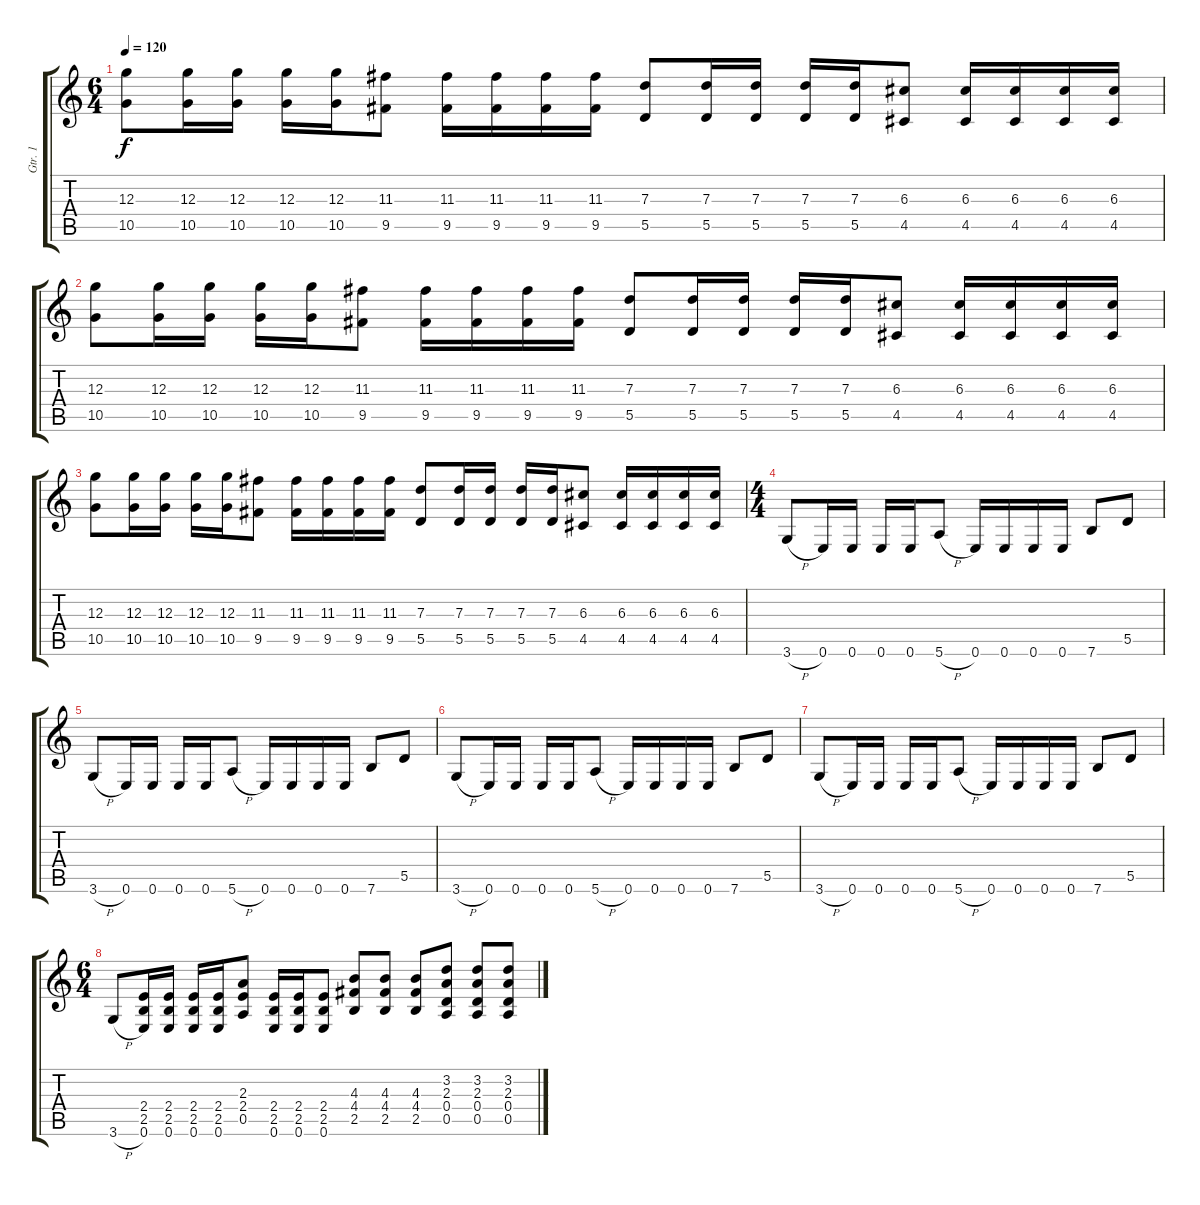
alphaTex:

\track ("Gtr. 1" "Gtr. 1") {instrument distortionguitar}
\staff {score tabs}
\tuning (E4 B3 G3 D3 A2 E2) {hide}
\ts (6 4)
\tempo 120
\clef g2
\ks c
(12.3 10.5).8{dy f} (12.3 10.5).16 (12.3 10.5).16 (12.3 10.5).16 (12.3 10.5).16 (11.3 9.5).8 (11.3 9.5).16 (11.3 9.5).16 (11.3 9.5).16 (11.3 9.5).16 (7.3 5.5).8 (7.3 5.5).16 (7.3 5.5).16 (7.3 5.5).16 (7.3 5.5).16 (6.3 4.5).8 (6.3 4.5).16 (6.3 4.5).16 (6.3 4.5).16 (6.3 4.5).16 |
(12.3 10.5).8 (12.3 10.5).16 (12.3 10.5).16 (12.3 10.5).16 (12.3 10.5).16 (11.3 9.5).8 (11.3 9.5).16 (11.3 9.5).16 (11.3 9.5).16 (11.3 9.5).16 (7.3 5.5).8 (7.3 5.5).16 (7.3 5.5).16 (7.3 5.5).16 (7.3 5.5).16 (6.3 4.5).8 (6.3 4.5).16 (6.3 4.5).16 (6.3 4.5).16 (6.3 4.5).16 |
(12.3 10.5).8 (12.3 10.5).16 (12.3 10.5).16 (12.3 10.5).16 (12.3 10.5).16 (11.3 9.5).8 (11.3 9.5).16 (11.3 9.5).16 (11.3 9.5).16 (11.3 9.5).16 (7.3 5.5).8 (7.3 5.5).16 (7.3 5.5).16 (7.3 5.5).16 (7.3 5.5).16 (6.3 4.5).8 (6.3 4.5).16 (6.3 4.5).16 (6.3 4.5).16 (6.3 4.5).16 |
\ts (4 4)
3.6{h}.8 0.6.16 0.6.16 0.6.16 0.6.16 5.6{h}.8 0.6.16 0.6.16 0.6.16 0.6.16 7.6.8 5.5.8 |
3.6{h}.8 0.6.16 0.6.16 0.6.16 0.6.16 5.6{h}.8 0.6.16 0.6.16 0.6.16 0.6.16 7.6.8 5.5.8 |
3.6{h}.8 0.6.16 0.6.16 0.6.16 0.6.16 5.6{h}.8 0.6.16 0.6.16 0.6.16 0.6.16 7.6.8 5.5.8 |
3.6{h}.8 0.6.16 0.6.16 0.6.16 0.6.16 5.6{h}.8 0.6.16 0.6.16 0.6.16 0.6.16 7.6.8 5.5.8 |
\ts (6 4)
3.6{h}.8 (2.4 2.5 0.6).16 (2.4 2.5 0.6).16 (2.4 2.5 0.6).16 (2.4 2.5 0.6).16 (2.3 2.4 0.5).8 (2.4 2.5 0.6).16 (2.4 2.5 0.6).16 (2.4 2.5 0.6).8 (4.3 4.4 2.5).8 (4.3 4.4 2.5).8 (4.3 4.4 2.5).8 (3.2 2.3 0.4 0.5).8 (3.2 2.3 0.4 0.5).8 (3.2 2.3 0.4 0.5).8
